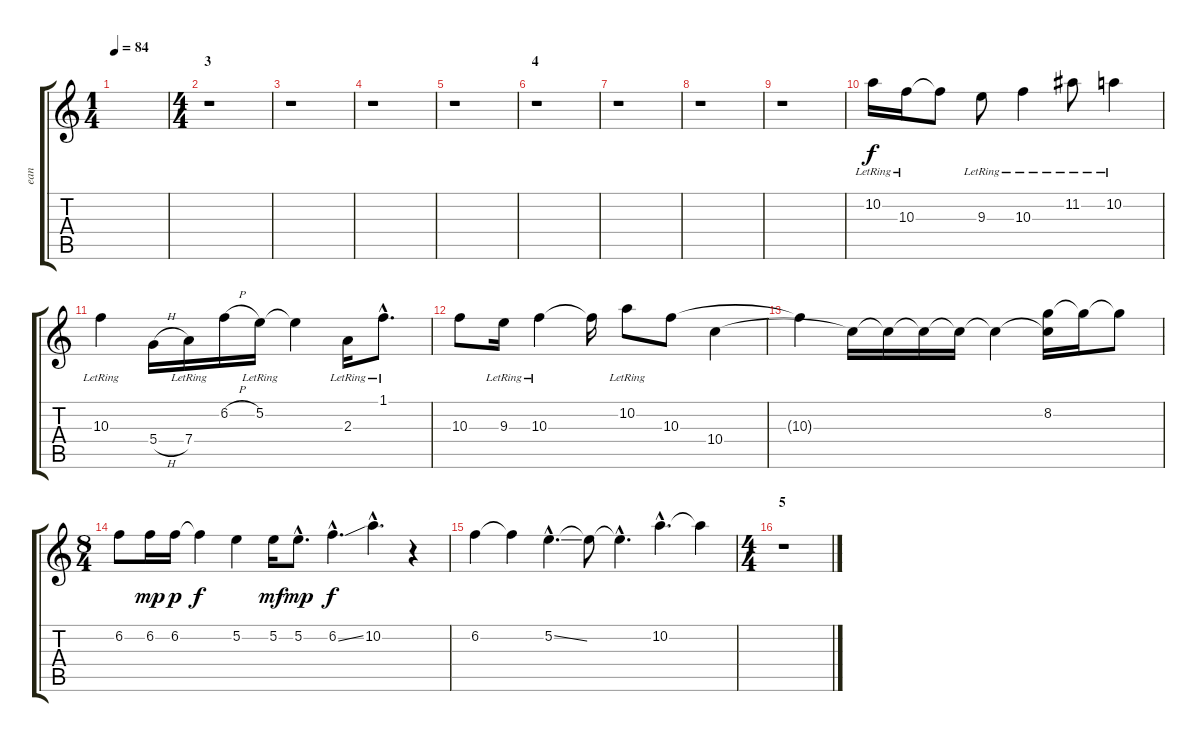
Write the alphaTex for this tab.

\track ("ean" "ean") {instrument electricguitarjazz}
\staff {score tabs}
\tuning (E4 B3 G3 D3 A2 E2) {hide}
\ts (1 4)
\tempo 84
\clef g2
\ks c
|
\ts (4 4)
\section ("" "3")
r.1 |
r.1 |
r.1 |
r.1 |
\section ("" "4")
r.1 |
r.1 |
r.1 |
r.1 |
10.2{lr}.16 10.3{lr}.16 10.3{t}.8 9.3{lr}.8 10.3{lr}.4 11.2{lr}.8 10.2{lr}.4 |
10.3{lr}.4 5.4{h}.16 7.4{lr}.16 6.2{h}.16 5.2{lr}.16 5.2{t}.4 2.3{lr}.16 1.1{hac lr}.8{d} |
10.3.8 9.3{lr}.16 10.3{lr}.4 10.3{t}.16 10.2{lr}.8 10.3.8 10.4.4 |
10.3{t}.4 10.4{t}.16 10.4{t}.16 10.4{t}.16 10.4{t}.16 10.4{t}.4 (8.2 10.4{t}).16 8.2{t}.16 8.2{t}.8 |
\ts (8 4)
6.2.8 6.2.16{dy mp} 6.2.16{dy p} 6.2{t}.4{dy f} 5.2.4 5.2.16{dy mf} 5.2{hac}.8{d dy mp} 6.2{ss hac}.4{d dy f} 10.2{hac}.4{d} r.4 |
6.2.4 6.2{t}.4 5.2{ss hac}.4{d} 5.2{t}.8 5.2{hac t}.4{d} 10.2{hac}.4{d} 10.2{t}.4 |
\ts (4 4)
\section ("" "5")
r.1
